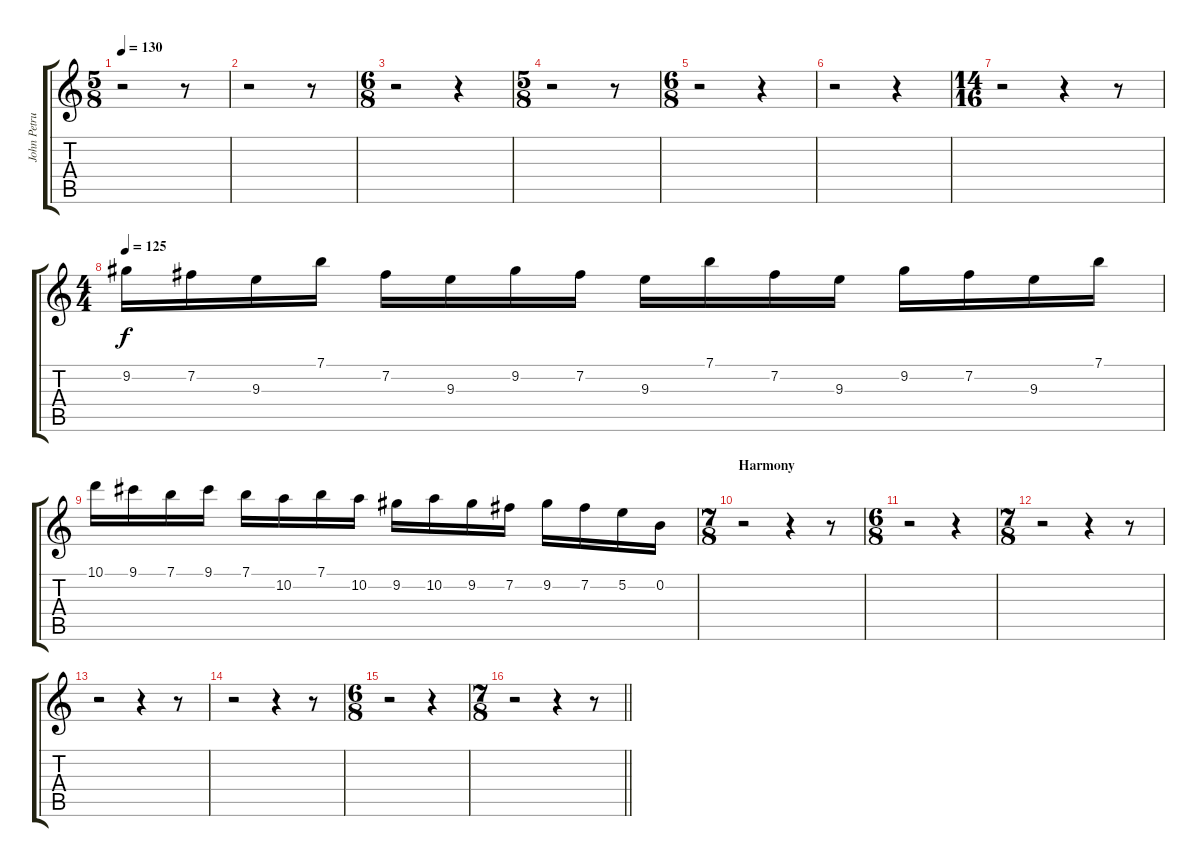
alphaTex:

\track ("John Petrucci (6 string Acoustic)" "John Petru") {instrument acousticguitarsteel}
\staff {score tabs}
\tuning (E4 B3 G3 D3 A2 E2) {hide}
\ts (5 8)
\tempo 130
\clef g2
\ks c
r.2{dy f} r.8 |
r.2 r.8 |
\ts (6 8)
r.2 r.4 |
\ts (5 8)
r.2 r.8 |
\ts (6 8)
r.2 r.4 |
r.2 r.4 |
\ts (14 16)
r.2 r.4 r.8 |
\ts (4 4)
\tempo 125
9.2.16{instrument acousticguitarsteel} 7.2.16 9.3.16 7.1.16 7.2.16 9.3.16 9.2.16 7.2.16 9.3.16 7.1.16 7.2.16 9.3.16 9.2.16 7.2.16 9.3.16 7.1.16 |
10.1.16 9.1.16 7.1.16 9.1.16 7.1.16 10.2.16 7.1.16 10.2.16 9.2.16 10.2.16 9.2.16 7.2.16 9.2.16 7.2.16 5.2.16 0.2.16 |
\ts (7 8)
\section ("" "Harmony")
r.2 r.4 r.8 |
\ts (6 8)
r.2 r.4 |
\ts (7 8)
r.2 r.4 r.8 |
r.2 r.4 r.8 |
r.2 r.4 r.8 |
\ts (6 8)
r.2 r.4 |
\ts (7 8)
\barLineRight lightlight
r.2 r.4 r.8
